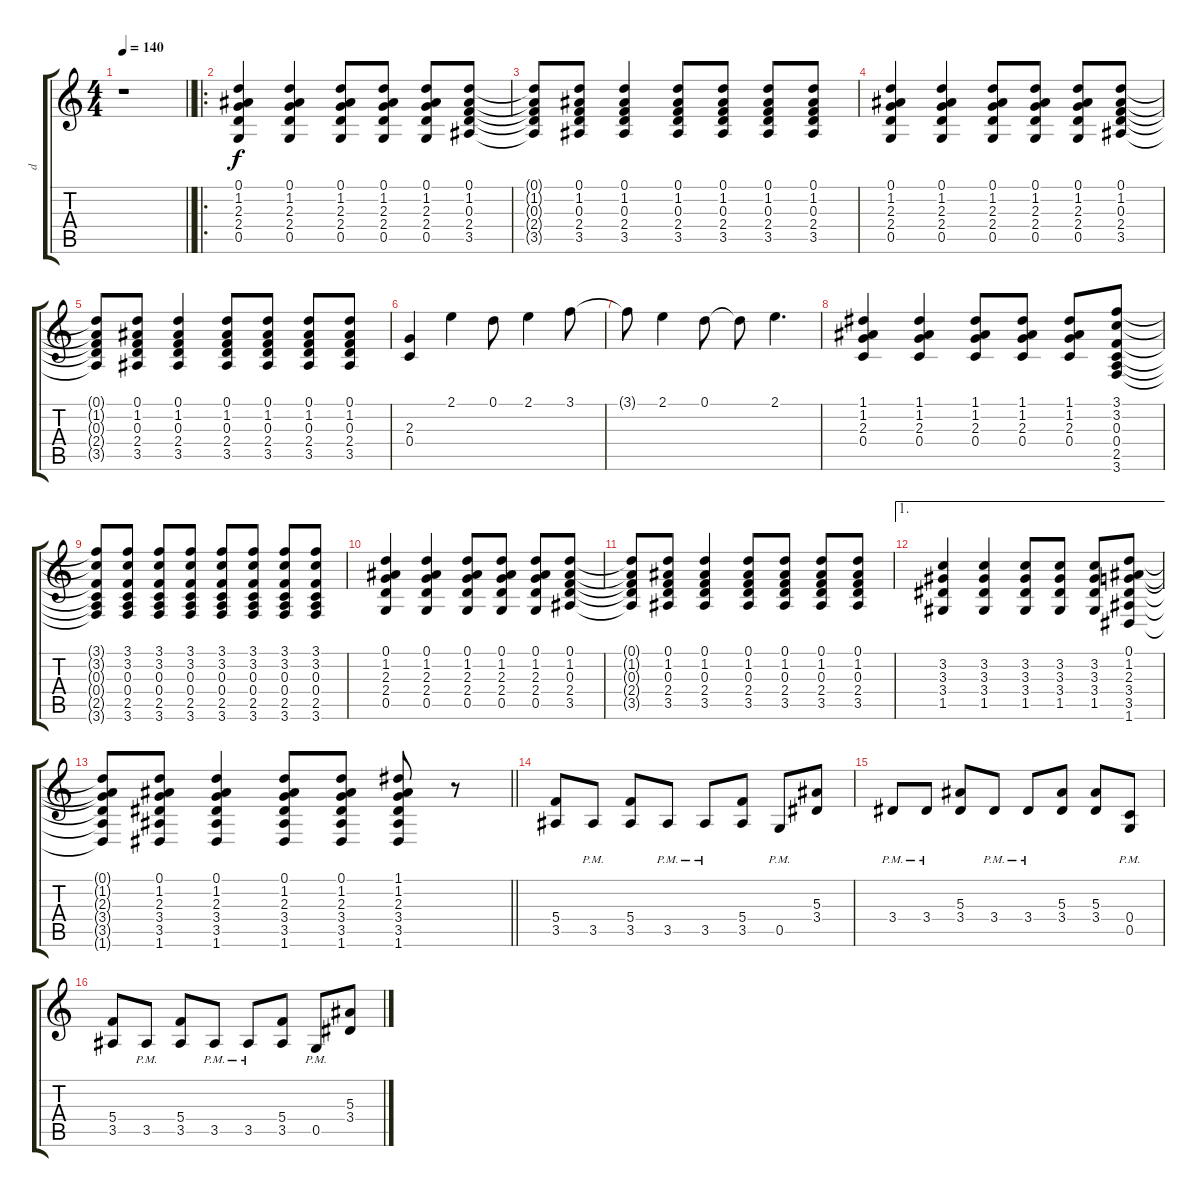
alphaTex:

\track ("d" "d") {instrument distortionguitar}
\staff {score tabs}
\tuning (D4 A3 F3 C3 G2 D2) {hide}
\ts (4 4)
\tempo 140
\clef g2
\barLineRight lightlight
\ks c
r.1{dy f instrument distortionguitar} |
\ro
\section ("" " ")
(0.1 1.2 2.3 2.4 0.5).4 (0.1 1.2 2.3 2.4 0.5).4 (0.1 1.2 2.3 2.4 0.5).8 (0.1 1.2 2.3 2.4 0.5).8 (0.1 1.2 2.3 2.4 0.5).8 (0.1 1.2 0.3 2.4 3.5).8 |
(0.1{t} 1.2{t} 0.3{t} 2.4{t} 3.5{t}).8 (0.1 1.2 0.3 2.4 3.5).8 (0.1 1.2 0.3 2.4 3.5).4 (0.1 1.2 0.3 2.4 3.5).8 (0.1 1.2 0.3 2.4 3.5).8 (0.1 1.2 0.3 2.4 3.5).8 (0.1 1.2 0.3 2.4 3.5).8 |
(0.1 1.2 2.3 2.4 0.5).4 (0.1 1.2 2.3 2.4 0.5).4 (0.1 1.2 2.3 2.4 0.5).8 (0.1 1.2 2.3 2.4 0.5).8 (0.1 1.2 2.3 2.4 0.5).8 (0.1 1.2 0.3 2.4 3.5).8 |
(0.1{t} 1.2{t} 0.3{t} 2.4{t} 3.5{t}).8 (0.1 1.2 0.3 2.4 3.5).8 (0.1 1.2 0.3 2.4 3.5).4 (0.1 1.2 0.3 2.4 3.5).8 (0.1 1.2 0.3 2.4 3.5).8 (0.1 1.2 0.3 2.4 3.5).8 (0.1 1.2 0.3 2.4 3.5).8 |
(2.3 0.4).4 2.1.4 0.1.8 2.1.4 3.1.8 |
3.1{t}.8 2.1.4 0.1.8 0.1{t}.8 2.1.4{d} |
(1.1 1.2 2.3 0.4).4 (1.1 1.2 2.3 0.4).4 (1.1 1.2 2.3 0.4).8 (1.1 1.2 2.3 0.4).8 (1.1 1.2 2.3 0.4).8 (3.1 3.2 0.3 0.4 2.5 3.6).8 |
(3.1{t} 3.2{t} 0.3{t} 0.4{t} 2.5{t} 3.6{t}).8 (3.1 3.2 0.3 0.4 2.5 3.6).8 (3.1 3.2 0.3 0.4 2.5 3.6).8 (3.1 3.2 0.3 0.4 2.5 3.6).8 (3.1 3.2 0.3 0.4 2.5 3.6).8 (3.1 3.2 0.3 0.4 2.5 3.6).8 (3.1 3.2 0.3 0.4 2.5 3.6).8 (3.1 3.2 0.3 0.4 2.5 3.6).8 |
(0.1 1.2 2.3 2.4 0.5).4 (0.1 1.2 2.3 2.4 0.5).4 (0.1 1.2 2.3 2.4 0.5).8 (0.1 1.2 2.3 2.4 0.5).8 (0.1 1.2 2.3 2.4 0.5).8 (0.1 1.2 0.3 2.4 3.5).8 |
(0.1{t} 1.2{t} 0.3{t} 2.4{t} 3.5{t}).8 (0.1 1.2 0.3 2.4 3.5).8 (0.1 1.2 0.3 2.4 3.5).4 (0.1 1.2 0.3 2.4 3.5).8 (0.1 1.2 0.3 2.4 3.5).8 (0.1 1.2 0.3 2.4 3.5).8 (0.1 1.2 0.3 2.4 3.5).8 |
\ae 1
(3.2 3.3 3.4 1.5).4 (3.2 3.3 3.4 1.5).4 (3.2 3.3 3.4 1.5).8 (3.2 3.3 3.4 1.5).8 (3.2 3.3 3.4 1.5).8 (0.1 1.2 2.3 3.4 3.5 1.6).8 |
\barLineRight lightlight
(0.1{t} 1.2{t} 2.3{t} 3.4{t} 3.5{t} 1.6{t}).8 (0.1 1.2 2.3 3.4 3.5 1.6).8 (0.1 1.2 2.3 3.4 3.5 1.6).4 (0.1 1.2 2.3 3.4 3.5 1.6).8 (0.1 1.2 2.3 3.4 3.5 1.6).8 (1.1 1.2 2.3 3.4 3.5 1.6).8 r.8 |
(5.4 3.5).8 3.5{pm}.8 (5.4 3.5).8 3.5{pm}.8 3.5{pm}.8 (5.4 3.5).8 0.5{pm}.8 (5.3 3.4).8 |
3.4{pm}.8 3.4{pm}.8 (5.3 3.4).8 3.4{pm}.8 3.4{pm}.8 (5.3 3.4).8 (5.3 3.4).8 (0.4{pm} 0.5{pm}).8 |
(5.4 3.5).8 3.5{pm}.8 (5.4 3.5).8 3.5{pm}.8 3.5{pm}.8 (5.4 3.5).8 0.5{pm}.8 (5.3 3.4).8
